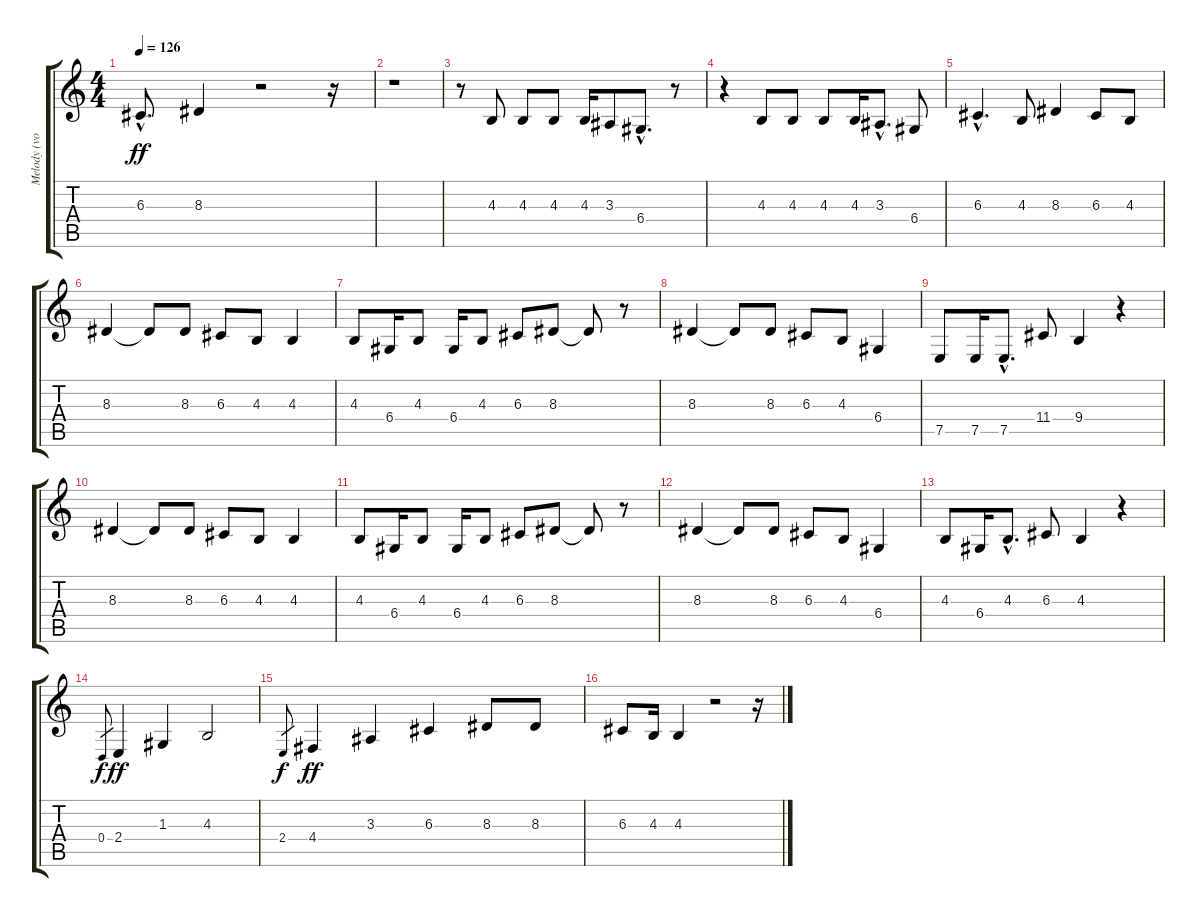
\track ("Melody (vocal)" "Melody (vo") {instrument tenorsax}
\staff {score tabs}
\tuning (E4 B3 G3 D3 A2 E2) {hide}
\ts (4 4)
\tempo 126
\clef g2
\ks c
6.3{hac}.8{d dy ff} 8.3.4 r.2 r.16 |
r.1 |
r.8 4.3.8 4.3.8 4.3.8 4.3.16 3.3.8 6.4{hac}.8{d} r.8 |
r.4 4.3.8 4.3.8 4.3.8 4.3.16 3.3{hac}.8{d} 6.4.8 |
6.3{hac}.4{d} 4.3.8 8.3.4 6.3.8 4.3.8 |
8.3.4 8.3{t}.8 8.3.8 6.3.8 4.3.8 4.3.4 |
4.3.8 6.4.16 4.3.8 6.4.16 4.3.8 6.3.8 8.3.8 8.3{t}.8 r.8 |
8.3.4 8.3{t}.8 8.3.8 6.3.8 4.3.8 6.4.4 |
7.5.8 7.5.16 7.5{hac}.8{d} 11.4.8 9.4.4 r.4 |
8.3.4 8.3{t}.8 8.3.8 6.3.8 4.3.8 4.3.4 |
4.3.8 6.4.16 4.3.8 6.4.16 4.3.8 6.3.8 8.3.8 8.3{t}.8 r.8 |
8.3.4 8.3{t}.8 8.3.8 6.3.8 4.3.8 6.4.4 |
4.3.8 6.4.16 4.3{hac}.8{d} 6.3.8 4.3.4 r.4 |
0.4.8{gr dy f} 2.4.4{dy ff} 1.3.4 4.3.2 |
2.4.8{gr dy f} 4.4.4{dy ff} 3.3.4 6.3.4 8.3.8 8.3.8 |
6.3.8 4.3.16 4.3.4 r.2 r.16
